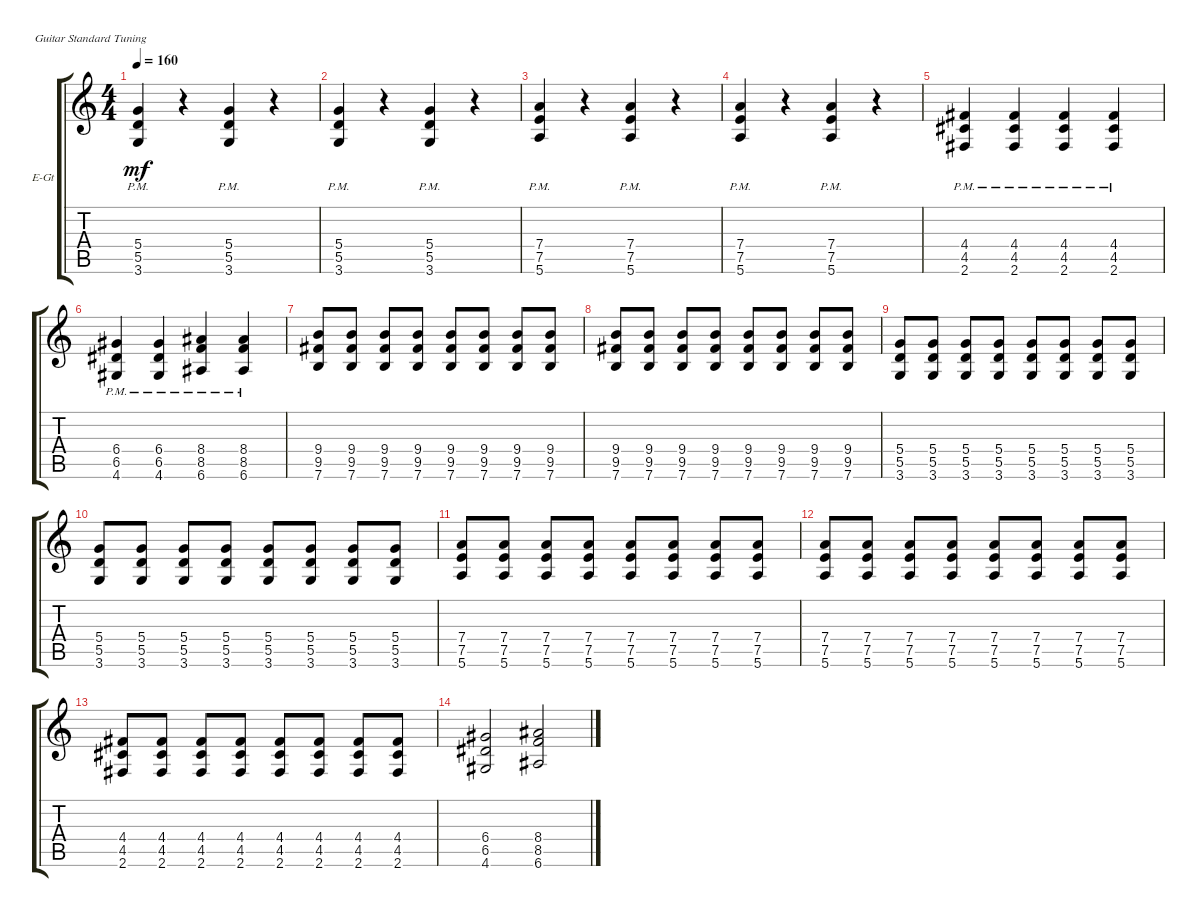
\defaultSystemsLayout 4
\bracketExtendMode groupsimilarinstruments
\firstSystemTrackNameOrientation horizontal
\otherSystemsTrackNameOrientation horizontal
\track ("Distortion" "E-Gt") {instrument distortionguitar}
\staff {score tabs}
\tuning (E4 B3 G3 D3 A2 E2)
\ts (4 4)
\tempo 160
\clef g2
\ks c
(5.4{pm} 5.5{pm} 3.6{pm}).4{dy mf} r.4 (3.6{pm} 5.5{pm} 5.4{pm}).4 r.4 |
(5.4{pm} 5.5{pm} 3.6{pm}).4 r.4 (3.6{pm} 5.5{pm} 5.4{pm}).4 r.4 |
(7.4{pm} 7.5{pm} 5.6{pm}).4 r.4 (7.4{pm} 7.5{pm} 5.6{pm}).4 r.4 |
(7.4{pm} 7.5{pm} 5.6{pm}).4 r.4 (7.4{pm} 7.5{pm} 5.6{pm}).4 r.4 |
(4.4{pm} 4.5{pm} 2.6{pm}).4 (4.4{pm} 4.5{pm} 2.6{pm}).4 (4.4{pm} 4.5{pm} 2.6{pm}).4 (4.4{pm} 4.5{pm} 2.6{pm}).4 |
(6.4{pm} 6.5{pm} 4.6{pm}).4 (6.4{pm} 6.5{pm} 4.6{pm}).4 (8.4{pm} 8.5{pm} 6.6{pm}).4 (8.4{pm} 8.5{pm} 6.6{pm}).4 |
(9.4 9.5 7.6).8 (9.4 9.5 7.6).8 (9.4 9.5 7.6).8 (9.4 9.5 7.6).8 (9.4 9.5 7.6).8 (9.4 9.5 7.6).8 (9.4 9.5 7.6).8 (9.4 9.5 7.6).8 |
(9.4 9.5 7.6).8 (9.4 9.5 7.6).8 (9.4 9.5 7.6).8 (9.4 9.5 7.6).8 (9.4 9.5 7.6).8 (9.4 9.5 7.6).8 (9.4 9.5 7.6).8 (9.4 9.5 7.6).8 |
(5.4 5.5 3.6).8 (5.4 5.5 3.6).8 (5.4 5.5 3.6).8 (5.4 5.5 3.6).8 (5.4 5.5 3.6).8 (5.4 5.5 3.6).8 (5.4 5.5 3.6).8 (5.4 5.5 3.6).8 |
(5.4 5.5 3.6).8 (5.4 5.5 3.6).8 (5.4 5.5 3.6).8 (5.4 5.5 3.6).8 (5.4 5.5 3.6).8 (5.4 5.5 3.6).8 (5.4 5.5 3.6).8 (5.4 5.5 3.6).8 |
(7.4 7.5 5.6).8 (7.4 7.5 5.6).8 (7.4 7.5 5.6).8 (7.4 7.5 5.6).8 (7.4 7.5 5.6).8 (7.4 7.5 5.6).8 (7.4 7.5 5.6).8 (7.4 7.5 5.6).8 |
(7.4 7.5 5.6).8 (7.4 7.5 5.6).8 (7.4 7.5 5.6).8 (7.4 7.5 5.6).8 (7.4 7.5 5.6).8 (7.4 7.5 5.6).8 (7.4 7.5 5.6).8 (7.4 7.5 5.6).8 |
(4.4 4.5 2.6).8 (4.4 4.5 2.6).8 (4.4 4.5 2.6).8 (4.4 4.5 2.6).8 (4.4 4.5 2.6).8 (4.4 4.5 2.6).8 (4.4 4.5 2.6).8 (4.4 4.5 2.6).8 |
(6.4 6.5 4.6).2 (8.4 8.5 6.6).2
